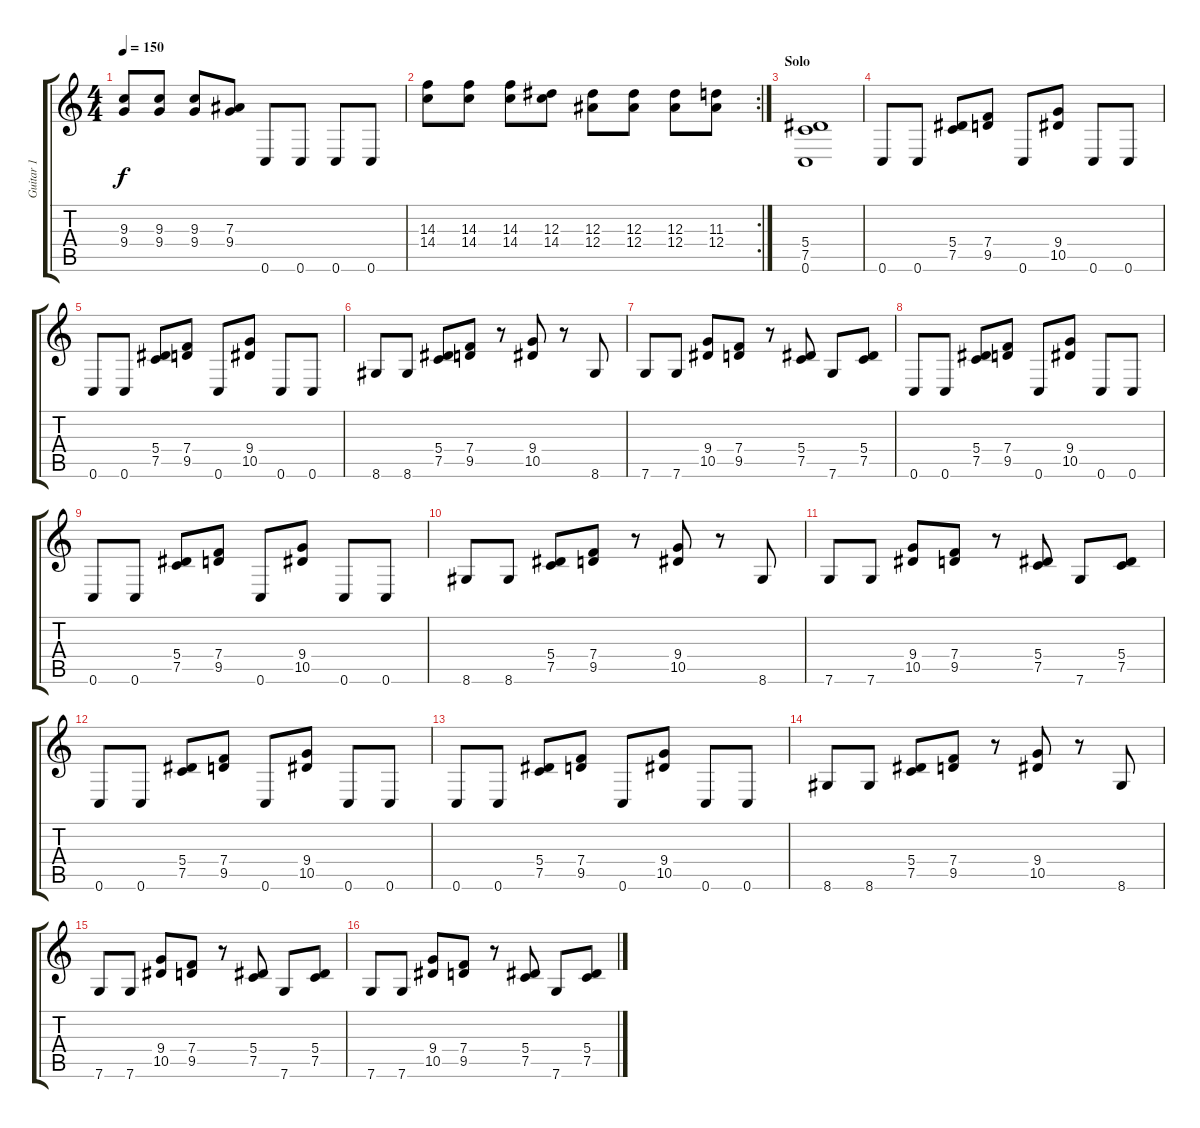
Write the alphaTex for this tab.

\track ("Guitar 1" "Guitar 1") {instrument distortionguitar}
\staff {score tabs}
\tuning (C4 G3 Eb3 Bb2 F2 C2) {hide}
\ts (4 4)
\tempo 150
\clef g2
\ks c
(9.3 9.4).8{dy f} (9.3 9.4).8 (9.3 9.4).8 (7.3 9.4).8 0.6.8 0.6.8 0.6.8 0.6.8 |
\rc 2
(14.3 14.4).8 (14.3 14.4).8 (14.3 14.4).8 (12.3 14.4).8 (12.3 12.4).8 (12.3 12.4).8 (12.3 12.4).8 (11.3 12.4).8 |
\section ("" "Solo")
(5.4 7.5 0.6).1 |
0.6.8 0.6.8 (5.4 7.5).8 (7.4 9.5).8 0.6.8 (9.4 10.5).8 0.6.8 0.6.8 |
0.6.8 0.6.8 (5.4 7.5).8 (7.4 9.5).8 0.6.8 (9.4 10.5).8 0.6.8 0.6.8 |
8.6.8 8.6.8 (5.4 7.5).8 (7.4 9.5).8 r.8 (9.4 10.5).8 r.8 8.6.8 |
7.6.8 7.6.8 (9.4 10.5).8 (7.4 9.5).8 r.8 (5.4 7.5).8 7.6.8 (5.4 7.5).8 |
0.6.8 0.6.8 (5.4 7.5).8 (7.4 9.5).8 0.6.8 (9.4 10.5).8 0.6.8 0.6.8 |
0.6.8 0.6.8 (5.4 7.5).8 (7.4 9.5).8 0.6.8 (9.4 10.5).8 0.6.8 0.6.8 |
8.6.8 8.6.8 (5.4 7.5).8 (7.4 9.5).8 r.8 (9.4 10.5).8 r.8 8.6.8 |
7.6.8 7.6.8 (9.4 10.5).8 (7.4 9.5).8 r.8 (5.4 7.5).8 7.6.8 (5.4 7.5).8 |
0.6.8 0.6.8 (5.4 7.5).8 (7.4 9.5).8 0.6.8 (9.4 10.5).8 0.6.8 0.6.8 |
0.6.8 0.6.8 (5.4 7.5).8 (7.4 9.5).8 0.6.8 (9.4 10.5).8 0.6.8 0.6.8 |
8.6.8 8.6.8 (5.4 7.5).8 (7.4 9.5).8 r.8 (9.4 10.5).8 r.8 8.6.8 |
7.6.8 7.6.8 (9.4 10.5).8 (7.4 9.5).8 r.8 (5.4 7.5).8 7.6.8 (5.4 7.5).8 |
7.6.8 7.6.8 (9.4 10.5).8 (7.4 9.5).8 r.8 (5.4 7.5).8 7.6.8 (5.4 7.5).8
